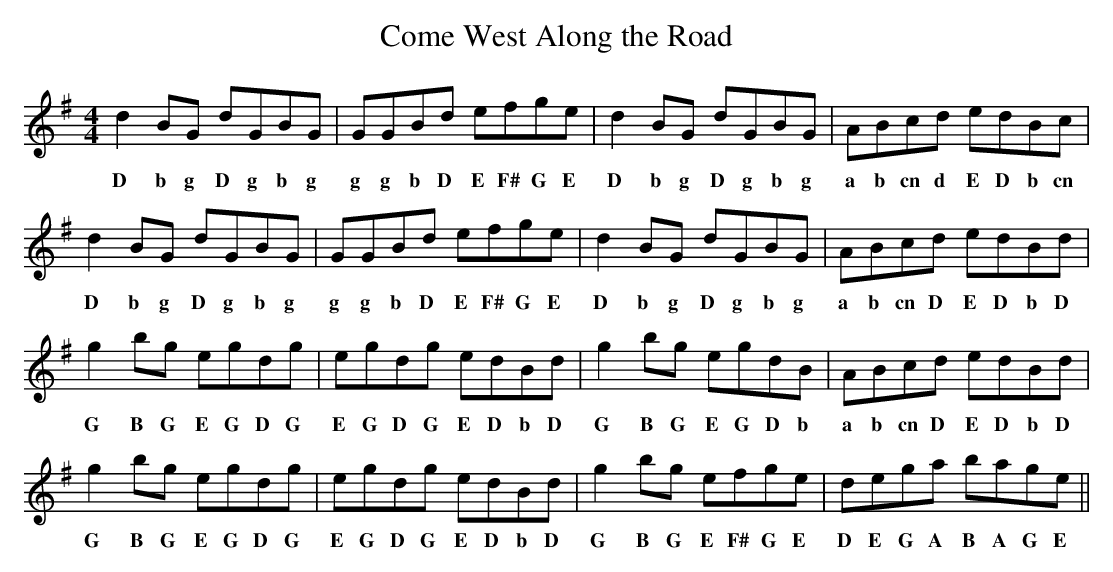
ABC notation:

X:1
T:Come West Along the Road
M:4/4
L:1/8
K:G
d2BG dGBG|GGBd efge|d2BG dGBG|ABcd edBc|
w: D b g D g b g g g b D E F# G E D b g D g b g a b cn d E D b cn
d2BG dGBG|GGBd efge|d2BG dGBG|ABcd edBd|
w: D b g D g b g g g b D E F# G E D b g D g b g a b cn D E D b D
g2bg egdg|egdg edBd|g2bg egdB|ABcd edBd|
w:G B G E G D G E G D G E D b D G B G E G D b a b cn D E D b D
g2bg egdg|egdg edBd|g2bg efge|dega bage||
w:G B G E G D G E G D G E D b D G B G E F# G E D E G A B A G E
